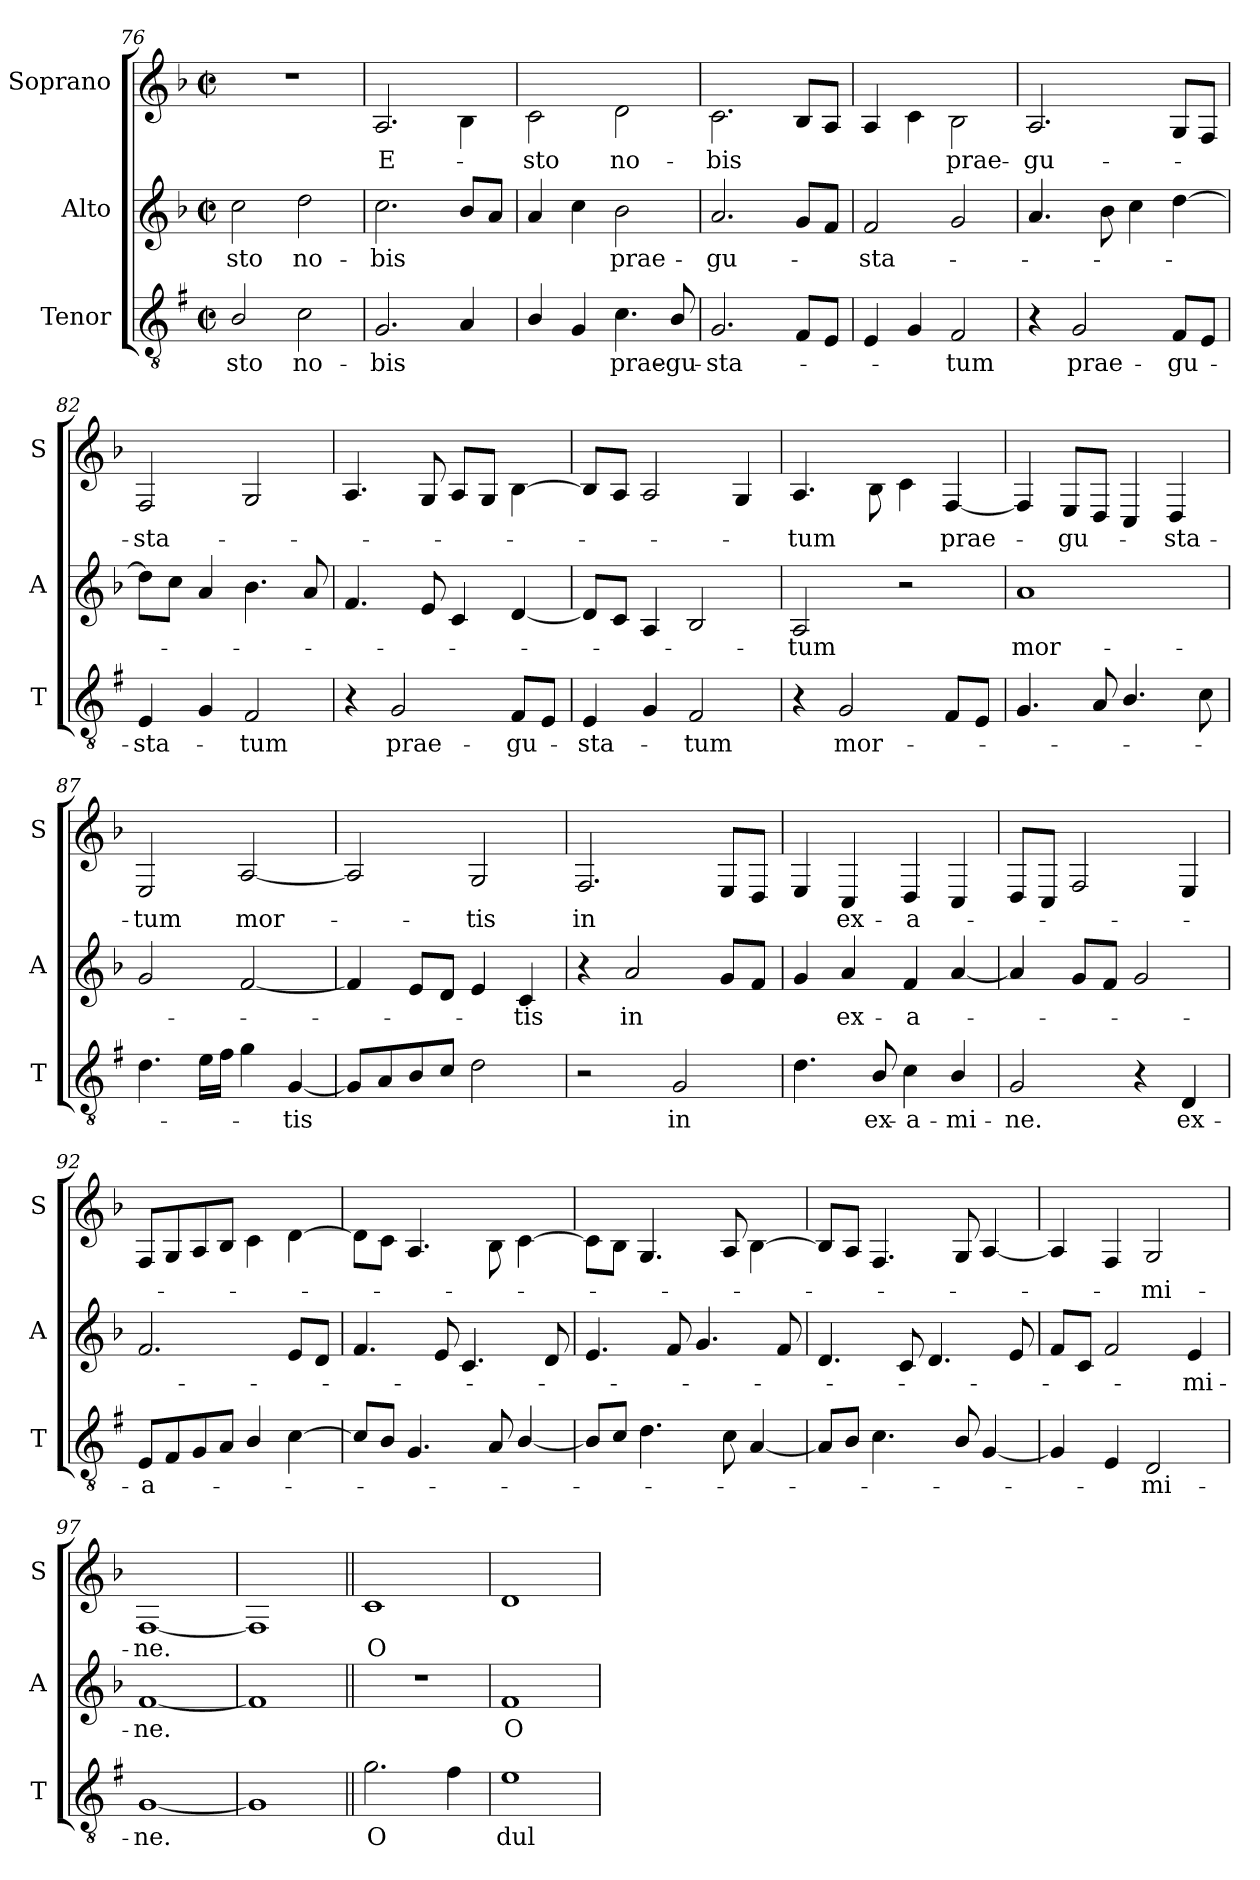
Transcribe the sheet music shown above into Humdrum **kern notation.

**kern	**text	**kern	**text	**kern	**text
*part3	*part3	*part2	*part2	*part1	*part1
*staff3	*staff3	*staff2	*staff2	*staff1	*staff1
*I"Tenor	*	*I"Alto	*	*I"Soprano	*
*I'T	*	*I'A	*	*I'S	*
*clefGv2	*	*clefG2	*	*clefG2	*
*ITrd1c2	*	*	*	*ITrd-7c-12	*
*k[b-]	*	*k[b-]	*	*k[b-]	*
*d:	*	*d:	*	*d:	*
*M2/2	*	*M2/2	*	*M2/2	*
*met(c|)	*	*met(c|)	*	*met(c|)	*
=76	=76	=76	=76	=76	=76
!	!LO:LY:b	!	!LO:LY:b	!	!
2A/	-sto	2cc\	-sto	1r	.
!	!LO:LY:b	!	!LO:LY:b	!	!
2B-\	no-	2dd\	no-	.	.
=77	=77	=77	=77	=77	=77
!	!LO:LY:b	!	!LO:LY:b	!	!LO:LY:b
2.F/	-bis	2.cc\	-bis	2.a/	E-
4G/	.	8b-/L	.	4b-\	.
.	.	8a/J	.	.	.
=78	=78	=78	=78	=78	=78
!	!	!	!	!	!LO:LY:b
4A/	.	4a/	.	2cc\	-sto
4F/	.	4cc\	.	.	.
!	!LO:LY:b	!	!LO:LY:b	!	!LO:LY:b
4.B-\	prae-	2b-\	prae-	2dd\	no-
!	!LO:LY:b	!	!	!	!
8A/	-gu-	.	.	.	.
=79	=79	=79	=79	=79	=79
!	!LO:LY:b	!	!LO:LY:b	!	!LO:LY:b
2.F/	-sta-	2.a/	-gu-	2.cc\	-bis
8E/L	.	8g/L	.	8b-/L	.
8D/J	.	8f/J	.	8a/J	.
=80	=80	=80	=80	=80	=80
!	!	!	!LO:LY:b	!	!
4D/	.	2f/	-sta-	4a/	.
4F/	.	.	.	4cc\	.
!	!LO:LY:b	!	!	!	!LO:LY:b
2E/	-tum	2g/	.	2b-\	prae-
!!LO:LB:g=z
=81	=81	=81	=81	=81	=81
!	!	!	!	!	!LO:LY:b
4r	.	4.a/	.	2.a/	-gu-
!	!LO:LY:b	!	!	!	!
2F/	prae-	.	.	.	.
.	.	8b-\	.	.	.
.	.	4cc\	.	.	.
!	!LO:LY:b	!	!	!	!
8E/L	-gu-	[4dd\	.	8g/L	.
8D/J	.	.	.	8f/J	.
=82	=82	=82	=82	=82	=82
!	!LO:LY:b	!	!	!	!LO:LY:b
4D/	-sta-	8dd\L]	.	2f/	-sta-
.	.	8cc\J	.	.	.
4F/	.	4a/	.	.	.
!	!LO:LY:b	!	!	!	!
2E/	-tum	4.b-\	.	2g/	.
.	.	8a/	.	.	.
=83	=83	=83	=83	=83	=83
4r	.	4.f/	.	4.a/	.
!	!LO:LY:b	!	!	!	!
2F/	prae-	.	.	.	.
.	.	8e/	.	8g/	.
.	.	4c/	.	8a/L	.
.	.	.	.	8g/J	.
!	!LO:LY:b	!	!	!	!
8E/L	-gu-	[4d/	.	[4b-\	.
8D/J	.	.	.	.	.
=84	=84	=84	=84	=84	=84
!	!LO:LY:b	!	!	!	!
4D/	-sta-	8d/L]	.	8b-/L]	.
.	.	8c/J	.	8a/J	.
4F/	.	4A/	.	2a/	.
!	!LO:LY:b	!	!	!	!
2E/	-tum	2B-/	.	.	.
.	.	.	.	4g/	.
=85	=85	=85	=85	=85	=85
!	!	!	!LO:LY:b	!	!LO:LY:b
4r	.	2A/	-tum	4.a/	-tum
!	!LO:LY:b	!	!	!	!
2F/	mor-	.	.	.	.
.	.	.	.	8b-\	.
.	.	2r	.	4cc\	.
!	!	!	!	!	!LO:LY:b
8E/L	.	.	.	[4f/	prae-
8D/J	.	.	.	.	.
!!LO:LB:g=z
=86	=86	=86	=86	=86	=86
!	!	!	!LO:LY:b	!	!
4.F/	.	1a	mor-	4f/]	.
!	!	!	!	!	!LO:LY:b
.	.	.	.	8e/L	-gu-
8G/	.	.	.	8d/J	.
4.A/	.	.	.	4c/	.
!	!	!	!	!	!LO:LY:b
.	.	.	.	4d/	-sta-
8B-\	.	.	.	.	.
=87	=87	=87	=87	=87	=87
!	!	!	!	!	!LO:LY:b
4.c\	.	2g/	.	2e/	-tum
16d\LL	.	.	.	.	.
16e\JJ	.	.	.	.	.
!	!	!	!	!	!LO:LY:b
4f\	.	[2f/	.	[2a/	mor-
!	!LO:LY:b	!	!	!	!
[4F/	-tis	.	.	.	.
=88	=88	=88	=88	=88	=88
8F/L]	.	4f/]	.	2a/]	.
8G/	.	.	.	.	.
8A/	.	8e/L	.	.	.
8B-/J	.	8d/J	.	.	.
!	!	!	!	!	!LO:LY:b
2c\	.	4e/	.	2g/	-tis
!	!	!	!LO:LY:b	!	!
.	.	4c/	-tis	.	.
=89	=89	=89	=89	=89	=89
!	!	!	!	!	!LO:LY:b
2r	.	4r	.	2.f/	in
!	!	!	!LO:LY:b	!	!
.	.	2a/	in	.	.
!	!LO:LY:b	!	!	!	!
2F/	in	.	.	.	.
.	.	8g/L	.	8e/L	.
.	.	8f/J	.	8d/J	.
=90	=90	=90	=90	=90	=90
4.c\	.	4g/	.	4e/	.
!	!	!	!LO:LY:b	!	!LO:LY:b
.	.	4a/	ex-	4c/	ex-
!	!LO:LY:b	!	!	!	!
8A/	ex-	.	.	.	.
!	!LO:LY:b	!	!LO:LY:b	!	!LO:LY:b
4B-\	-a-	4f/	-a-	4d/	-a-
!	!LO:LY:b	!	!	!	!
4A/	-mi-	[4a/	.	4c/	.
!!LO:PB:g=z
=91	=91	=91	=91	=91	=91
!	!LO:LY:b	!	!	!	!
2F/	-ne.	4a/]	.	8d/L	.
.	.	.	.	8c/J	.
.	.	8g/L	.	2f/	.
.	.	8f/J	.	.	.
4r	.	2g/	.	.	.
!	!LO:LY:b	!	!	!	!
4C/	ex-	.	.	4e/	.
=92	=92	=92	=92	=92	=92
!	!LO:LY:b	!	!	!	!
8D/L	-a-	2.f/	.	8f/L	.
8E/	.	.	.	8g/	.
8F/	.	.	.	8a/	.
8G/J	.	.	.	8b-/J	.
4A/	.	.	.	4cc\	.
[4B-\	.	8e/L	.	[4dd\	.
.	.	8d/J	.	.	.
=93	=93	=93	=93	=93	=93
8B-/L]	.	4.f/	.	8dd\L]	.
8A/J	.	.	.	8cc\J	.
4.F/	.	.	.	4.a/	.
.	.	8e/	.	.	.
.	.	4.c/	.	.	.
8G/	.	.	.	8b-\	.
[4A/	.	.	.	[4cc\	.
.	.	8d/	.	.	.
=94	=94	=94	=94	=94	=94
8A/L]	.	4.e/	.	8cc\L]	.
8B-/J	.	.	.	8b-\J	.
4.c\	.	.	.	4.g/	.
.	.	8f/	.	.	.
.	.	4.g/	.	.	.
8B-\	.	.	.	8a/	.
[4G/	.	.	.	[4b-\	.
.	.	8f/	.	.	.
=95	=95	=95	=95	=95	=95
8G/L]	.	4.d/	.	8b-/L]	.
8A/J	.	.	.	8a/J	.
4.B-\	.	.	.	4.f/	.
.	.	8c/	.	.	.
.	.	4.d/	.	.	.
8A/	.	.	.	8g/	.
[4F/	.	.	.	[4a/	.
.	.	8e/	.	.	.
!!LO:LB:g=z
=96	=96	=96	=96	=96	=96
4F/]	.	8f/L	.	4a/]	.
.	.	8c/J	.	.	.
4D/	.	2f/	.	4f/	.
!	!LO:LY:b	!	!	!	!LO:LY:b
2C/	-mi-	.	.	2g/	-mi-
!	!	!	!LO:LY:b	!	!
.	.	4e/	-mi-	.	.
=97	=97	=97	=97	=97	=97
!	!LO:LY:b	!	!LO:LY:b	!	!LO:LY:b
[1F	-ne.	[1f	-ne.	[1f	-ne.
=98	=98	=98	=98	=98	=98
1F]	.	1f]	.	1f]	.
=99||	=99||	=99||	=99||	=99||	=99||
!	!LO:LY:b	!	!	!	!LO:LY:b
2.f\	O	1r	.	1cc	O
4e\	.	.	.	.	.
=100	=100	=100	=100	=100	=100
!	!LO:LY:b	!	!LO:LY:b	!	!
1d	dul-	1f	O	1dd	.
=	=	=	=	=	=
*-	*-	*-	*-	*-	*-
